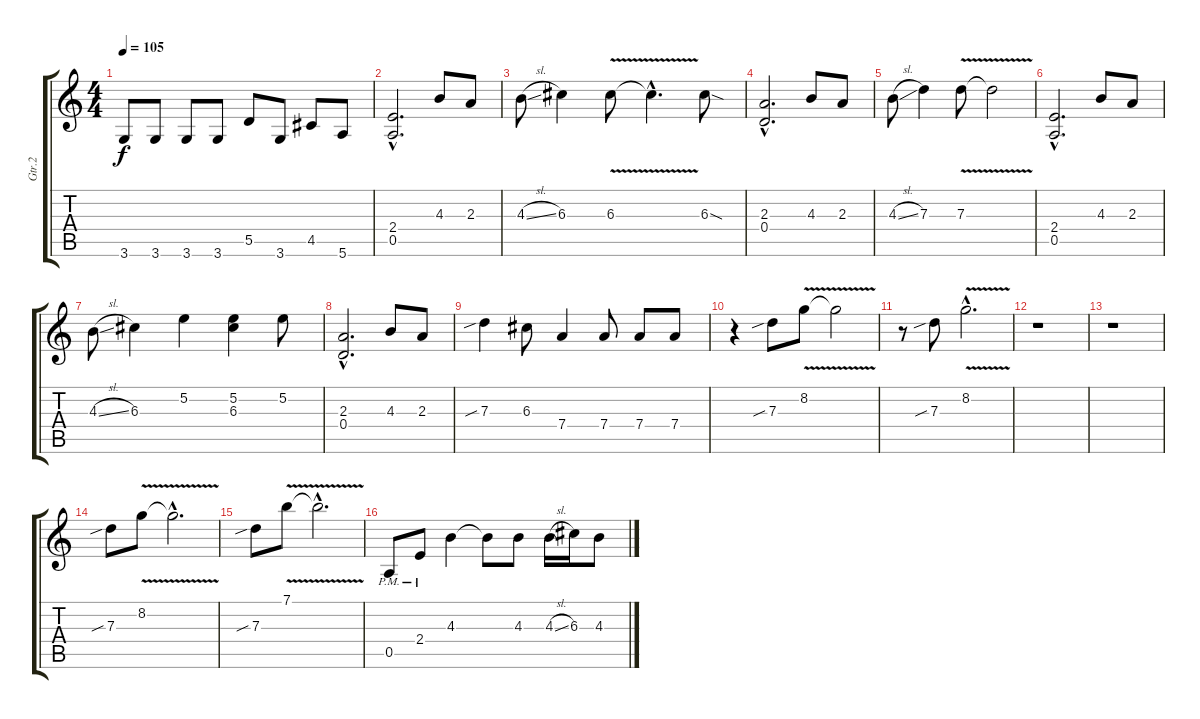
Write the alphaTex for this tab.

\track ("Gtr.2" "Gtr.2") {instrument distortionguitar}
\staff {score tabs}
\tuning (E4 B3 G3 D3 A2 E2) {hide}
\ts (4 4)
\tempo 105
\clef g2
\ks c
3.6.8{dy f} 3.6.8 3.6.8 3.6.8 5.5.8 3.6.8 4.5.8 5.6.8 |
(2.4{hac} 0.5{hac}).2{d} 4.3.8 2.3.8 |
4.3{sl}.8 6.3.4 6.3{v}.8 6.3{hac t}.4{d} 6.3{sod}.8 |
(2.3{hac} 0.4{hac}).2{d} 4.3.8 2.3.8 |
4.3{sl}.8 7.3.4 7.3{v}.8 7.3{t}.2 |
(2.4{hac} 0.5{hac}).2{d} 4.3.8 2.3.8 |
4.3{sl}.8 6.3.4 5.2.4 (5.2 6.3).4 5.2.8 |
(2.3{hac} 0.4{hac}).2{d} 4.3.8 2.3.8 |
7.3{sib}.4 6.3.8 7.4.4 7.4.8 7.4.8 7.4.8 |
r.4 7.3{sib}.8 8.2{v}.8 8.2{t}.2 |
r.8 7.3{sib}.8 8.2{v hac}.2{d} |
r.1 |
r.1 |
7.3{sib}.8 8.2{v}.8 8.2{hac t}.2{d} |
7.3{sib}.8 7.1{v}.8 7.1{hac t}.2{d} |
0.5{pm}.8 2.4{pm}.8 4.3.4 4.3{t}.8 4.3.8 4.3{sl}.16 6.3.16 4.3.8
